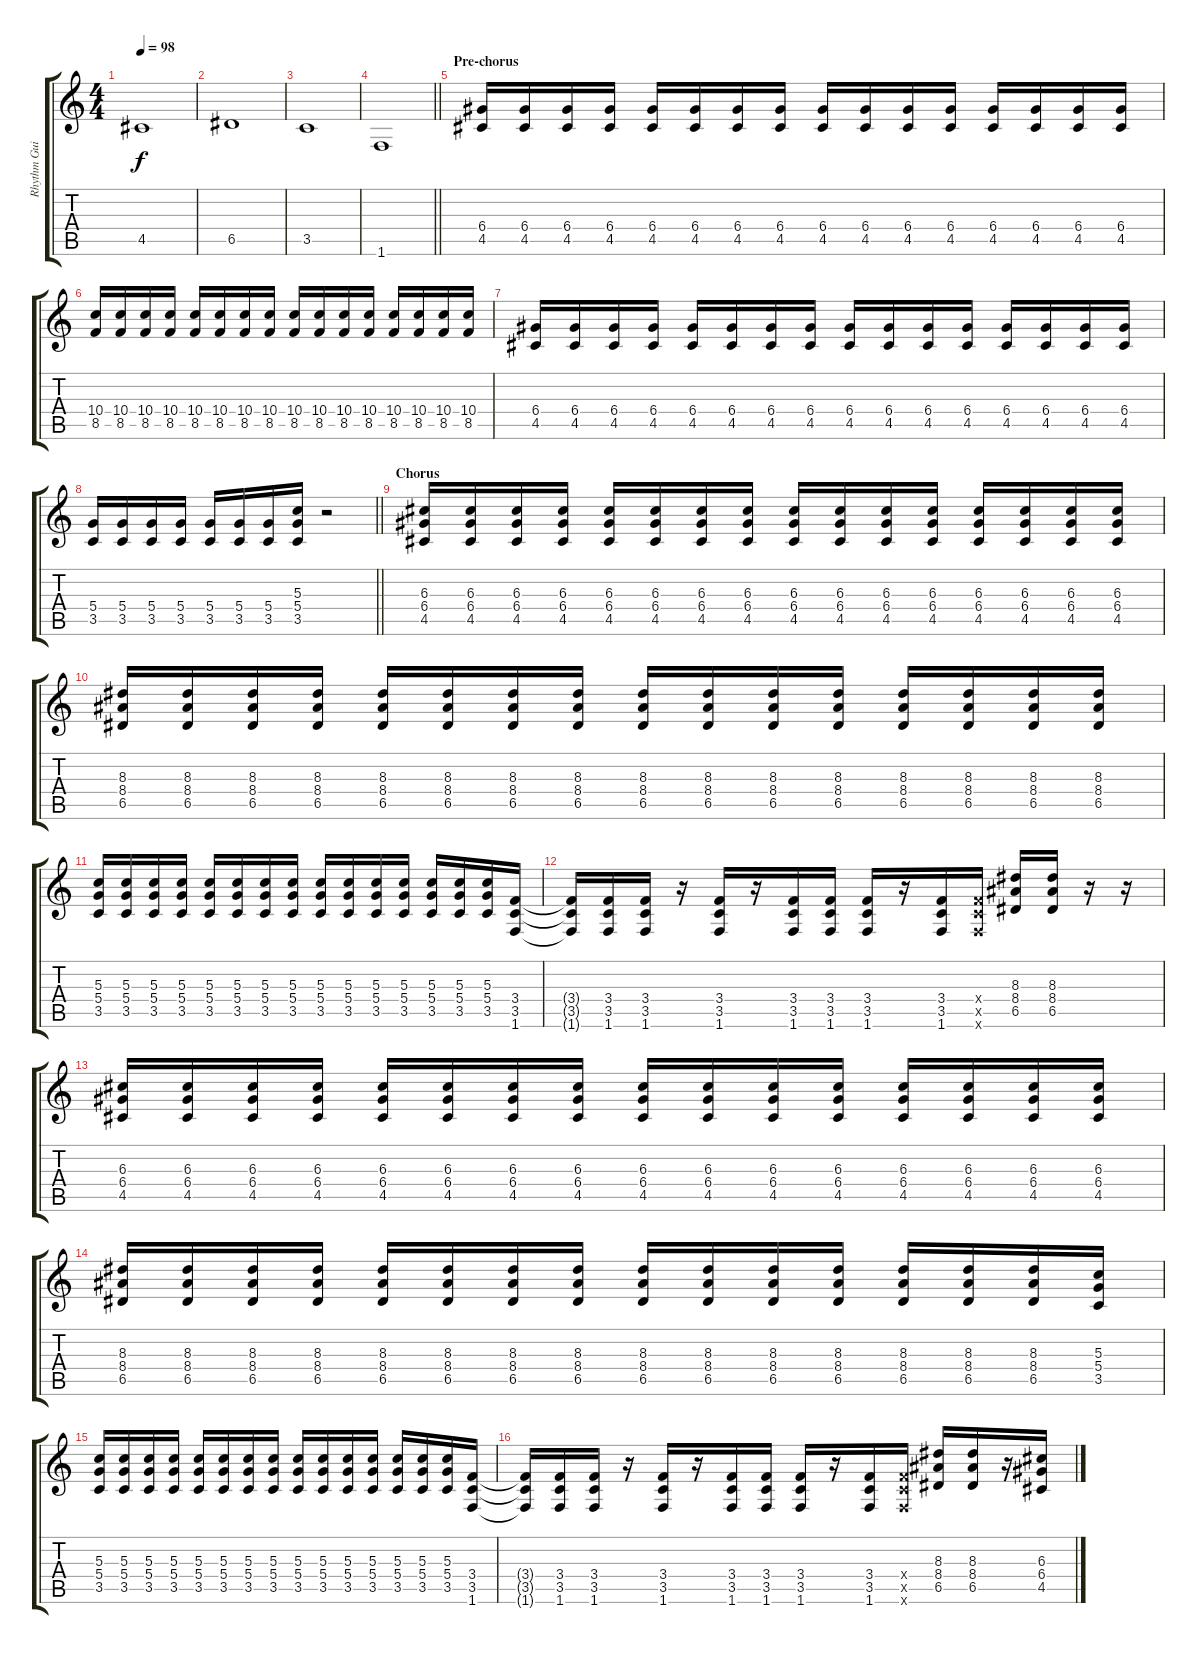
\track ("Rhythm Guitar" "Rhythm Gui") {instrument overdrivenguitar}
\staff {score tabs}
\tuning (E4 B3 G3 D3 A2 E2) {hide}
\ts (4 4)
\tempo 98
\clef g2
\ks c
4.5.1{dy f} |
6.5.1 |
3.5.1 |
\barLineRight lightlight
1.6.1 |
\section ("" "Pre-chorus")
(6.4 4.5).16 (6.4 4.5).16 (6.4 4.5).16 (6.4 4.5).16 (6.4 4.5).16 (6.4 4.5).16 (6.4 4.5).16 (6.4 4.5).16 (6.4 4.5).16 (6.4 4.5).16 (6.4 4.5).16 (6.4 4.5).16 (6.4 4.5).16 (6.4 4.5).16 (6.4 4.5).16 (6.4 4.5).16 |
(10.4 8.5).16 (10.4 8.5).16 (10.4 8.5).16 (10.4 8.5).16 (10.4 8.5).16 (10.4 8.5).16 (10.4 8.5).16 (10.4 8.5).16 (10.4 8.5).16 (10.4 8.5).16 (10.4 8.5).16 (10.4 8.5).16 (10.4 8.5).16 (10.4 8.5).16 (10.4 8.5).16 (10.4 8.5).16 |
(6.4 4.5).16 (6.4 4.5).16 (6.4 4.5).16 (6.4 4.5).16 (6.4 4.5).16 (6.4 4.5).16 (6.4 4.5).16 (6.4 4.5).16 (6.4 4.5).16 (6.4 4.5).16 (6.4 4.5).16 (6.4 4.5).16 (6.4 4.5).16 (6.4 4.5).16 (6.4 4.5).16 (6.4 4.5).16 |
\barLineRight lightlight
(5.4 3.5).16 (5.4 3.5).16 (5.4 3.5).16 (5.4 3.5).16 (5.4 3.5).16 (5.4 3.5).16 (5.4 3.5).16 (5.3 5.4 3.5).16 r.2 |
\section ("" "Chorus")
(6.3 6.4 4.5).16 (6.3 6.4 4.5).16 (6.3 6.4 4.5).16 (6.3 6.4 4.5).16 (6.3 6.4 4.5).16 (6.3 6.4 4.5).16 (6.3 6.4 4.5).16 (6.3 6.4 4.5).16 (6.3 6.4 4.5).16 (6.3 6.4 4.5).16 (6.3 6.4 4.5).16 (6.3 6.4 4.5).16 (6.3 6.4 4.5).16 (6.3 6.4 4.5).16 (6.3 6.4 4.5).16 (6.3 6.4 4.5).16 |
(8.3 8.4 6.5).16 (8.3 8.4 6.5).16 (8.3 8.4 6.5).16 (8.3 8.4 6.5).16 (8.3 8.4 6.5).16 (8.3 8.4 6.5).16 (8.3 8.4 6.5).16 (8.3 8.4 6.5).16 (8.3 8.4 6.5).16 (8.3 8.4 6.5).16 (8.3 8.4 6.5).16 (8.3 8.4 6.5).16 (8.3 8.4 6.5).16 (8.3 8.4 6.5).16 (8.3 8.4 6.5).16 (8.3 8.4 6.5).16 |
(5.3 5.4 3.5).16 (5.3 5.4 3.5).16 (5.3 5.4 3.5).16 (5.3 5.4 3.5).16 (5.3 5.4 3.5).16 (5.3 5.4 3.5).16 (5.3 5.4 3.5).16 (5.3 5.4 3.5).16 (5.3 5.4 3.5).16 (5.3 5.4 3.5).16 (5.3 5.4 3.5).16 (5.3 5.4 3.5).16 (5.3 5.4 3.5).16 (5.3 5.4 3.5).16 (5.3 5.4 3.5).16 (3.4 3.5 1.6).16 |
(3.4{t} 3.5{t} 1.6{t}).16 (3.4 3.5 1.6).16 (3.4 3.5 1.6).16 r.16 (3.4 3.5 1.6).16 r.16 (3.4 3.5 1.6).16 (3.4 3.5 1.6).16 (3.4 3.5 1.6).16 r.16 (3.4 3.5 1.6).16 (3.4{x} 3.5{x} 1.6{x}).16 (8.3 8.4 6.5).16 (8.3 8.4 6.5).16 r.16 r.16 |
(6.3 6.4 4.5).16 (6.3 6.4 4.5).16 (6.3 6.4 4.5).16 (6.3 6.4 4.5).16 (6.3 6.4 4.5).16 (6.3 6.4 4.5).16 (6.3 6.4 4.5).16 (6.3 6.4 4.5).16 (6.3 6.4 4.5).16 (6.3 6.4 4.5).16 (6.3 6.4 4.5).16 (6.3 6.4 4.5).16 (6.3 6.4 4.5).16 (6.3 6.4 4.5).16 (6.3 6.4 4.5).16 (6.3 6.4 4.5).16 |
(8.3 8.4 6.5).16 (8.3 8.4 6.5).16 (8.3 8.4 6.5).16 (8.3 8.4 6.5).16 (8.3 8.4 6.5).16 (8.3 8.4 6.5).16 (8.3 8.4 6.5).16 (8.3 8.4 6.5).16 (8.3 8.4 6.5).16 (8.3 8.4 6.5).16 (8.3 8.4 6.5).16 (8.3 8.4 6.5).16 (8.3 8.4 6.5).16 (8.3 8.4 6.5).16 (8.3 8.4 6.5).16 (5.3 5.4 3.5).16 |
(5.3 5.4 3.5).16 (5.3 5.4 3.5).16 (5.3 5.4 3.5).16 (5.3 5.4 3.5).16 (5.3 5.4 3.5).16 (5.3 5.4 3.5).16 (5.3 5.4 3.5).16 (5.3 5.4 3.5).16 (5.3 5.4 3.5).16 (5.3 5.4 3.5).16 (5.3 5.4 3.5).16 (5.3 5.4 3.5).16 (5.3 5.4 3.5).16 (5.3 5.4 3.5).16 (5.3 5.4 3.5).16 (3.4 3.5 1.6).16 |
(3.4{t} 3.5{t} 1.6{t}).16 (3.4 3.5 1.6).16 (3.4 3.5 1.6).16 r.16 (3.4 3.5 1.6).16 r.16 (3.4 3.5 1.6).16 (3.4 3.5 1.6).16 (3.4 3.5 1.6).16 r.16 (3.4 3.5 1.6).16 (3.4{x} 3.5{x} 1.6{x}).16 (8.3 8.4 6.5).16 (8.3 8.4 6.5).16 r.16 (6.3 6.4 4.5).16
